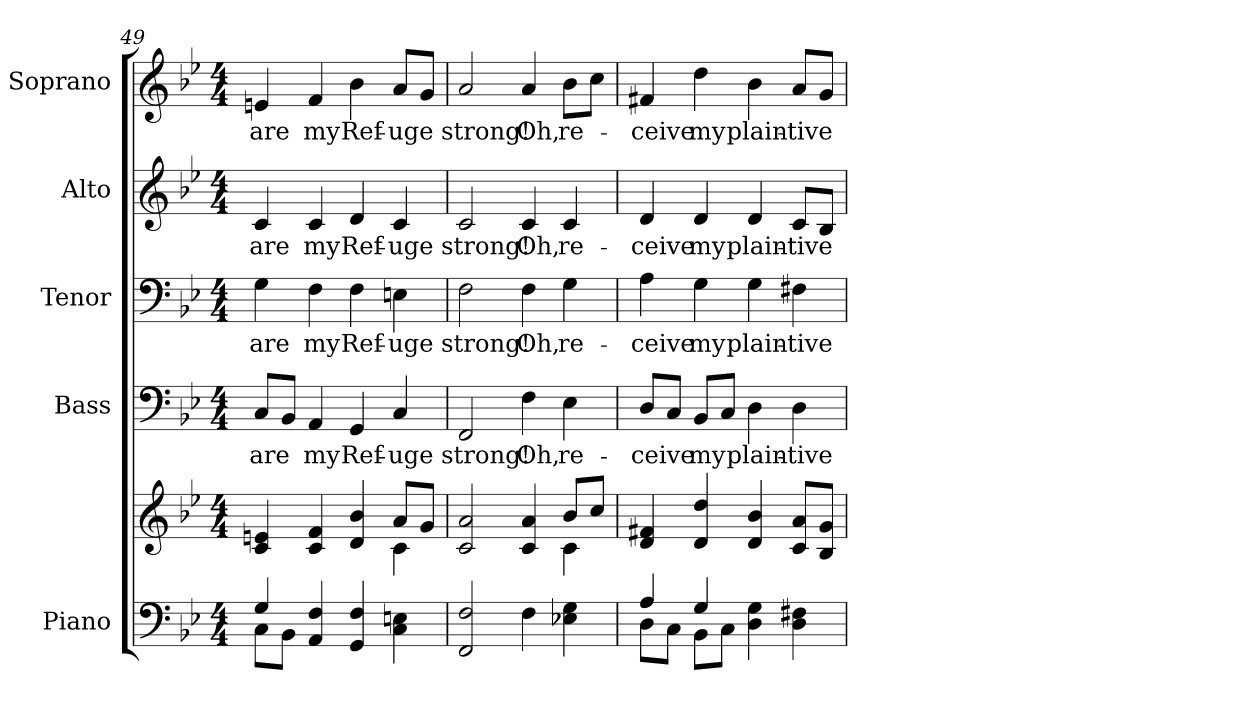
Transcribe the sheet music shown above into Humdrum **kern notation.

**kern	**kern	**kern	**text	**kern	**text	**kern	**text	**kern	**text
*part5	*part5	*part4	*part4	*part3	*part3	*part2	*part2	*part1	*part1
*staff6	*staff5	*staff4	*staff4	*staff3	*staff3	*staff2	*staff2	*staff1	*staff1
*I"Piano	*	*I"Bass	*	*I"Tenor	*	*I"Alto	*	*I"Soprano	*
*I'Pno.	*	*I'B.	*	*I'T.	*	*I'A.	*	*I'S.	*
!!LO:PB:g=z
*clefF4	*clefG2	*clefF4	*	*clefF4	*	*clefG2	*	*clefG2	*
*k[b-e-]	*k[b-e-]	*k[b-e-]	*	*k[b-e-]	*	*k[b-e-]	*	*k[b-e-]	*
*B-:	*B-:	*B-:	*	*B-:	*	*B-:	*	*B-:	*
*M4/4	*M4/4	*M4/4	*	*M4/4	*	*M4/4	*	*M4/4	*
=49	=49	=49	=49	=49	=49	=49	=49	=49	=49
*^	*^	*	*	*	*	*	*	*	*
!	!	!	!	!	!LO:LY:b:color=#000000	!	!	!	!	!	!
!	!	!	!	!	!	!	!LO:LY:b:color=#000000	!	!	!	!
!	!	!	!	!	!	!	!	!	!LO:LY:b:color=#000000	!	!
!	!	!	!	!	!	!	!	!	!	!	!LO:LY:b:color=#000000
4Gi/	8Ci\L	4ci/ 4eni	2ryy	8Ci/L	are	4Gi\	are	4ci/	are	4eni/	are
.	8BB-i\J	.	.	8BB-i/J	.	.	.	.	.	.	.
!	!	!	!	!	!LO:LY:b:color=#000000	!	!	!	!	!	!
!	!	!	!	!	!	!	!LO:LY:b:color=#000000	!	!	!	!
!	!	!	!	!	!	!	!	!	!LO:LY:b:color=#000000	!	!
!	!	!	!	!	!	!	!	!	!	!	!LO:LY:b:color=#000000
4AAi/ 4Fi	4ryy	4ci/ 4fi	.	4AAi/	my	4Fi\	my	4ci/	my	4fi/	my
!	!	!	!	!	!LO:LY:b:color=#000000	!	!	!	!	!	!
!	!	!	!	!	!	!	!LO:LY:b:color=#000000	!	!	!	!
!	!	!	!	!	!	!	!	!	!LO:LY:b:color=#000000	!	!
!	!	!	!	!	!	!	!	!	!	!	!LO:LY:b:color=#000000
4GGi/ 4Fi	2ryy	4di/ 4b-i	4ryy	4GGi/	Ref-	4Fi\	Ref-	4di/	Ref-	4b-i\	Ref-
!	!	!	!	!	!LO:LY:b:color=#000000	!	!	!	!	!	!
!	!	!	!	!	!	!	!LO:LY:b:color=#000000	!	!	!	!
!	!	!	!	!	!	!	!	!	!LO:LY:b:color=#000000	!	!
!	!	!	!	!	!	!	!	!	!	!	!LO:LY:b:color=#000000
4Ci\ 4Eni	.	8ai/L	4ci\	4Ci/	-uge	4Eni\	-uge	4ci/	-uge	8ai/L	-uge
.	.	8gi/J	.	.	.	.	.	.	.	8gi/J	.
*v	*v	*	*	*	*	*	*	*	*	*	*
=50	=50	=50	=50	=50	=50	=50	=50	=50	=50	=50
!	!	!	!	!LO:LY:b:color=#000000	!	!	!	!	!	!
!	!	!	!	!	!	!LO:LY:b:color=#000000	!	!	!	!
!	!	!	!	!	!	!	!	!LO:LY:b:color=#000000	!	!
!	!	!	!	!	!	!	!	!	!	!LO:LY:b:color=#000000
2FFi/ 2Fi	2ci/ 2ai	2ryy	2FFi/	strong!	2Fi\	strong!	2ci/	strong!	2ai/	strong!
!	!	!	!	!LO:LY:b:color=#000000	!	!	!	!	!	!
!	!	!	!	!	!	!LO:LY:b:color=#000000	!	!	!	!
!	!	!	!	!	!	!	!	!LO:LY:b:color=#000000	!	!
!	!	!	!	!	!	!	!	!	!	!LO:LY:b:color=#000000
4Fi\	4ci/ 4ai	4ryy	4Fi\	Oh,	4Fi\	Oh,	4ci/	Oh,	4ai/	Oh,
!	!	!	!	!LO:LY:b:color=#000000	!	!	!	!	!	!
!	!	!	!	!	!	!LO:LY:b:color=#000000	!	!	!	!
!	!	!	!	!	!	!	!	!LO:LY:b:color=#000000	!	!
!	!	!	!	!	!	!	!	!	!	!LO:LY:b:color=#000000
4E-Xi\ 4Gi	8b-i/L	4ci\	4E-i\	re-	4Gi\	re-	4ci/	re-	8b-i\L	re-
.	8cci/J	.	.	.	.	.	.	.	8cci\J	.
*	*v	*v	*	*	*	*	*	*	*	*
=51	=51	=51	=51	=51	=51	=51	=51	=51	=51
*^	*	*	*	*	*	*	*	*	*
!	!	!	!	!LO:LY:b:color=#000000	!	!	!	!	!	!
!	!	!	!	!	!	!LO:LY:b:color=#000000	!	!	!	!
!	!	!	!	!	!	!	!	!LO:LY:b:color=#000000	!	!
!	!	!	!	!	!	!	!	!	!	!LO:LY:b:color=#000000
4Ai/	8Di\L	4di/ 4f#Xi	8Di/L	-ceive	4Ai\	-ceive	4di/	-ceive	4f#Xi/	-ceive
.	8Ci\J	.	8Ci/J	.	.	.	.	.	.	.
!	!	!	!	!LO:LY:b:color=#000000	!	!	!	!	!	!
!	!	!	!	!	!	!LO:LY:b:color=#000000	!	!	!	!
!	!	!	!	!	!	!	!	!LO:LY:b:color=#000000	!	!
!	!	!	!	!	!	!	!	!	!	!LO:LY:b:color=#000000
4Gi/	8BB-i\L	4di/ 4ddi	8BB-i/L	my	4Gi\	my	4di/	my	4ddi\	my
.	8Ci\J	.	8Ci/J	.	.	.	.	.	.	.
!	!	!	!	!LO:LY:b:color=#000000	!	!	!	!	!	!
!	!	!	!	!	!	!LO:LY:b:color=#000000	!	!	!	!
!	!	!	!	!	!	!	!	!LO:LY:b:color=#000000	!	!
!	!	!	!	!	!	!	!	!	!	!LO:LY:b:color=#000000
4Di\ 4Gi	2ryy	4di/ 4b-i	4Di\	plain-	4Gi\	plain-	4di/	plain-	4b-i\	plain-
!	!	!	!	!LO:LY:b:color=#000000	!	!	!	!	!	!
!	!	!	!	!	!	!LO:LY:b:color=#000000	!	!	!	!
!	!	!	!	!	!	!	!	!LO:LY:b:color=#000000	!	!
!	!	!	!	!	!	!	!	!	!	!LO:LY:b:color=#000000
4Di\ 4F#Xi	.	8ci/ 8aiL	4Di\	-tive	4F#Xi\	-tive	8ci/L	-tive	8ai/L	-tive
.	.	8B-i/ 8giJ	.	.	.	.	8B-i/J	.	8gi/J	.
*v	*v	*	*	*	*	*	*	*	*	*
=	=	=	=	=	=	=	=	=	=
*-	*-	*-	*-	*-	*-	*-	*-	*-	*-
